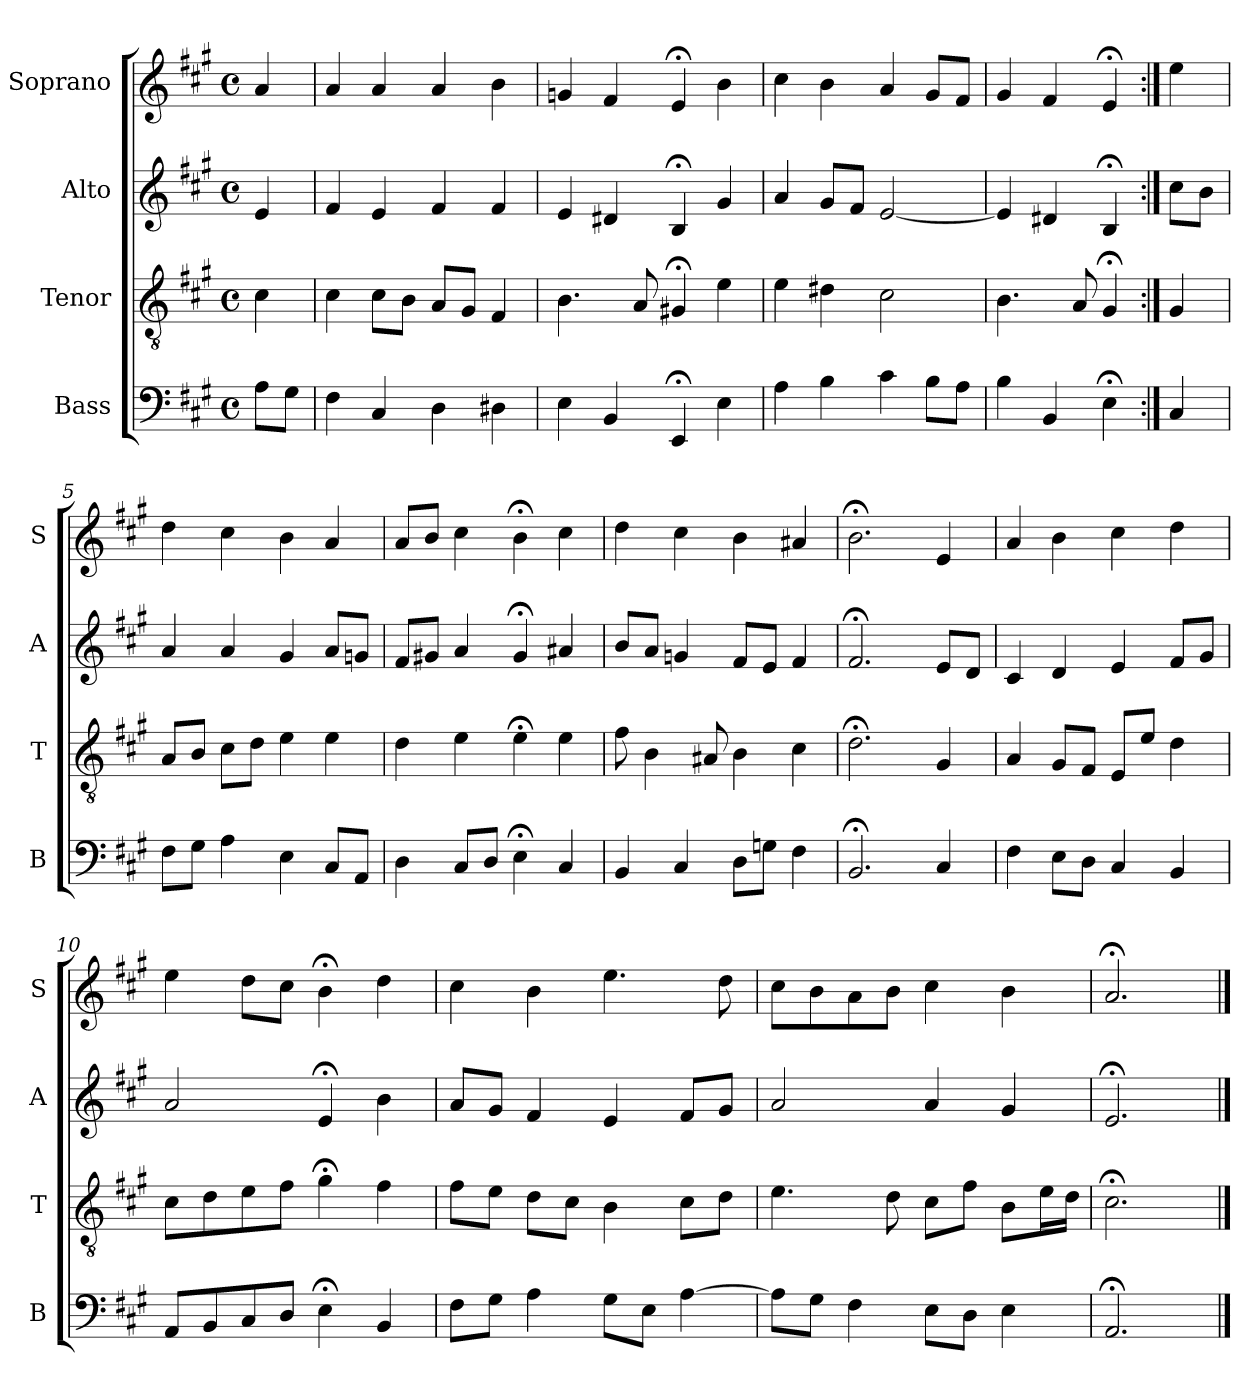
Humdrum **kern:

**kern	**kern	**kern	**kern
*part4	*part3	*part2	*part1
*staff4	*staff3	*staff2	*staff1
*I"Bass	*I"Tenor	*I"Alto	*I"Soprano
*I'B	*I'T	*I'A	*I'S
*clefF4	*clefGv2	*clefG2	*clefG2
*k[f#c#g#]	*k[f#c#g#]	*k[f#c#g#]	*k[f#c#g#]
*A:	*A:	*A:	*A:
*M4/4	*M4/4	*M4/4	*M4/4
*met(c)	*met(c)	*met(c)	*met(c)
*MM100	*MM100	*MM100	*MM100
=	=	=	=
8AL	4c#	4e	4a
8G#J	.	.	.
=1	=1	=1	=1
4F#	4c#	4f#	4a
4C#	8c#L	4e	4a
.	8BJ	.	.
4D	8AL	4f#	4a
.	8G#J	.	.
4D#X	4F#	4f#	4b
=2	=2	=2	=2
4E	4.B	4e	4gn
4BB	.	4d#X	4f#
.	8A	.	.
4EE;<	4G#X;<	4B;<	4e;<
4E	4e	4g#	4b
=3	=3	=3	=3
4A	4e	4a	4cc#
4B	4d#X	8g#L	4b
.	.	8f#J	.
4c#	2c#	[2e	4a
8BL	.	.	8g#L
8AJ	.	.	8f#J
=4	=4	=4	=4
4B	4.B	4e]	4g#
4BB	.	4d#X	4f#
.	8A	.	.
4E;<	4G#;<	4B;<	4e;<
=:|!	=:|!	=:|!	=:|!
4C#	4G#	8cc#L	4ee
.	.	8bJ	.
=5	=5	=5	=5
8F#L	8AL	4a	4dd
8G#J	8BJ	.	.
4A	8c#L	4a	4cc#
.	8dJ	.	.
4E	4e	4g#	4b
8C#L	4e	8aL	4a
8AAJ	.	8gnJ	.
=6	=6	=6	=6
4D	4d	8f#L	8aL
.	.	8g#XJ	8bJ
8C#L	4e	4a	4cc#
8DJ	.	.	.
4E;<	4e;<	4g#;<	4b;<
4C#	4e	4a#X	4cc#
=7	=7	=7	=7
4BB	8f#	8bL	4dd
.	4B	8aJ	.
4C#	.	4gn	4cc#
.	8A#X	.	.
8DL	4B	8f#L	4b
8GnJ	.	8eJ	.
4F#	4c#	4f#	4a#X
=8	=8	=8	=8
2.BB;<	2.d;<	2.f#;<	2.b;<
4C#	4G#	8eL	4e
.	.	8dJ	.
=9	=9	=9	=9
4F#	4A	4c#	4a
8EL	8G#L	4d	4b
8DJ	8F#J	.	.
4C#	8EL	4e	4cc#
.	8eJ	.	.
4BB	4d	8f#L	4dd
.	.	8g#J	.
=10	=10	=10	=10
8AAL	8c#L	2a	4ee
8BB	8d	.	.
8C#	8e	.	8ddL
8DJ	8f#J	.	8cc#J
4E;<	4g#;<	4e;<	4b;<
4BB	4f#	4b	4dd
=11	=11	=11	=11
8F#L	8f#L	8aL	4cc#
8G#J	8eJ	8g#J	.
4A	8dL	4f#	4b
.	8c#J	.	.
8G#L	4B	4e	4.ee
8EJ	.	.	.
[4A	8c#L	8f#L	.
.	8dJ	8g#J	8dd
=12	=12	=12	=12
8AL]	4.e	2a	8cc#L
8G#J	.	.	8b
4F#	.	.	8a
.	8d	.	8bJ
8EL	8c#L	4a	4cc#
8DJ	8f#J	.	.
4E	8BL	4g#	4b
.	16eL	.	.
.	16dJJ	.	.
=13	=13	=13	=13
2.AA;<	2.c#;<	2.e;<	2.a;<
==	==	==	==
*-	*-	*-	*-
